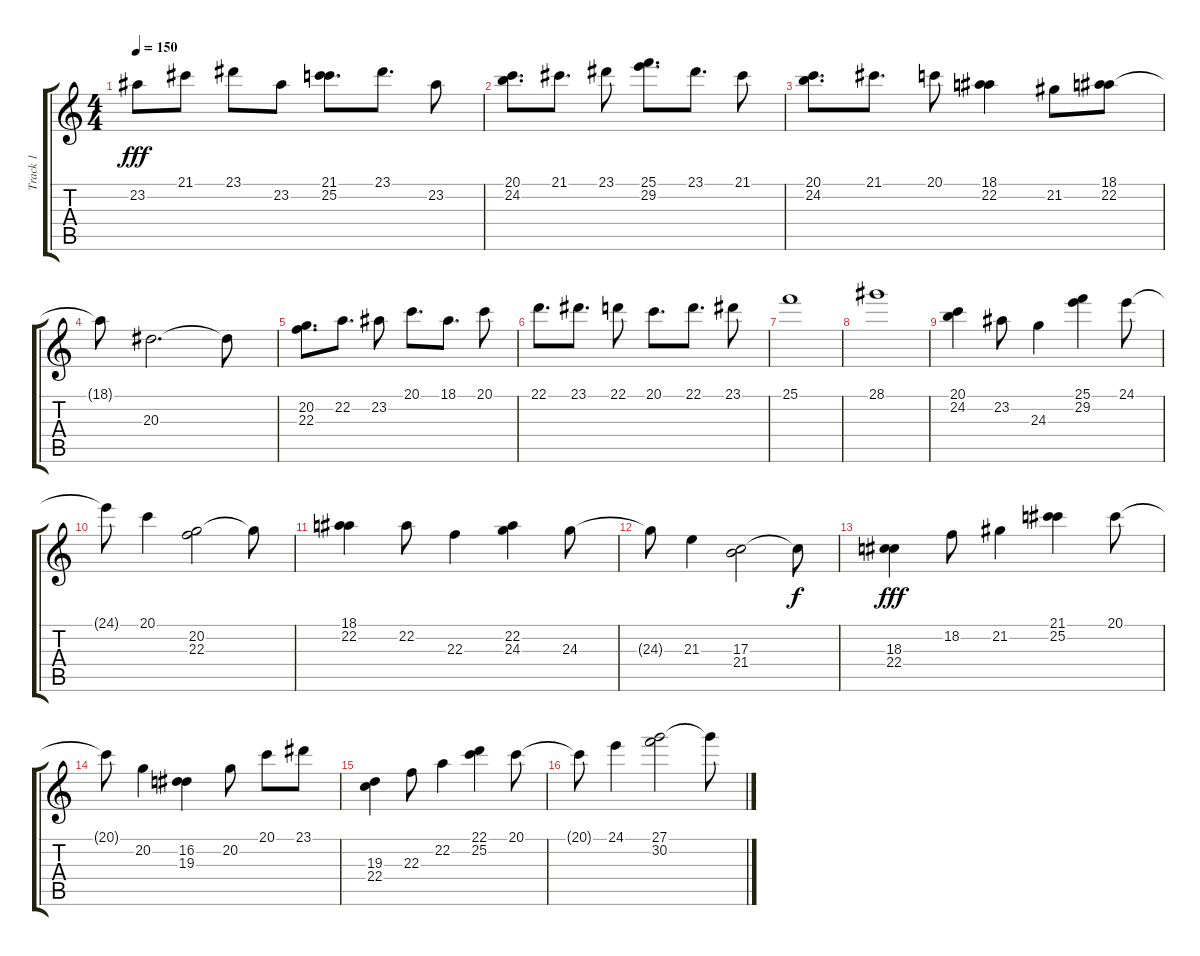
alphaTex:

\track ("Track 1" "Track 1") {instrument lead1square}
\staff {score tabs}
\tuning (E4 B3 G3 D3 A2 E2) {hide}
\ts (4 4)
\tempo 150
\clef g2
\ks c
23.2.8{dy fff} 21.1.8 23.1.8 23.2.8 (21.1 25.2).8{d} 23.1.8{d} 23.2.8 |
(20.1 24.2).8{d} 21.1.8{d} 23.1.8 (25.1 29.2).8{d} 23.1.8{d} 21.1.8 |
(20.1 24.2).8{d} 21.1.8{d} 20.1.8 (18.1 22.2).4 21.2.8 (18.1 22.2).8 |
18.1{t}.8 20.3.2{d} 20.3{t}.8 |
(20.2 22.3).8{d} 22.2.8{d} 23.2.8 20.1.8{d} 18.1.8{d} 20.1.8 |
22.1.8{d} 23.1.8{d} 22.1.8 20.1.8{d} 22.1.8{d} 23.1.8 |
25.1.1 |
28.1.1 |
(20.1 24.2).4 23.2.8 24.3.4 (25.1 29.2).4 24.1.8 |
24.1{t}.8 20.1.4 (20.2 22.3).2 20.2{t}.8 |
(18.1 22.2).4 22.2.8 22.3.4 (22.2 24.3).4 24.3.8 |
24.3{t}.8 21.3.4 (17.3 21.4).2 17.3{t}.8{dy f} |
(18.3 22.4).4{dy fff} 18.2.8 21.2.4 (21.1 25.2).4 20.1.8 |
20.1{t}.8 20.2.4 (16.2 19.3).4 20.2.8 20.1.8 23.1.8 |
(19.3 22.4).4 22.3.8 22.2.4 (22.1 25.2).4 20.1.8 |
20.1{t}.8 24.1.4 (27.1 30.2).2 27.1{t}.8
